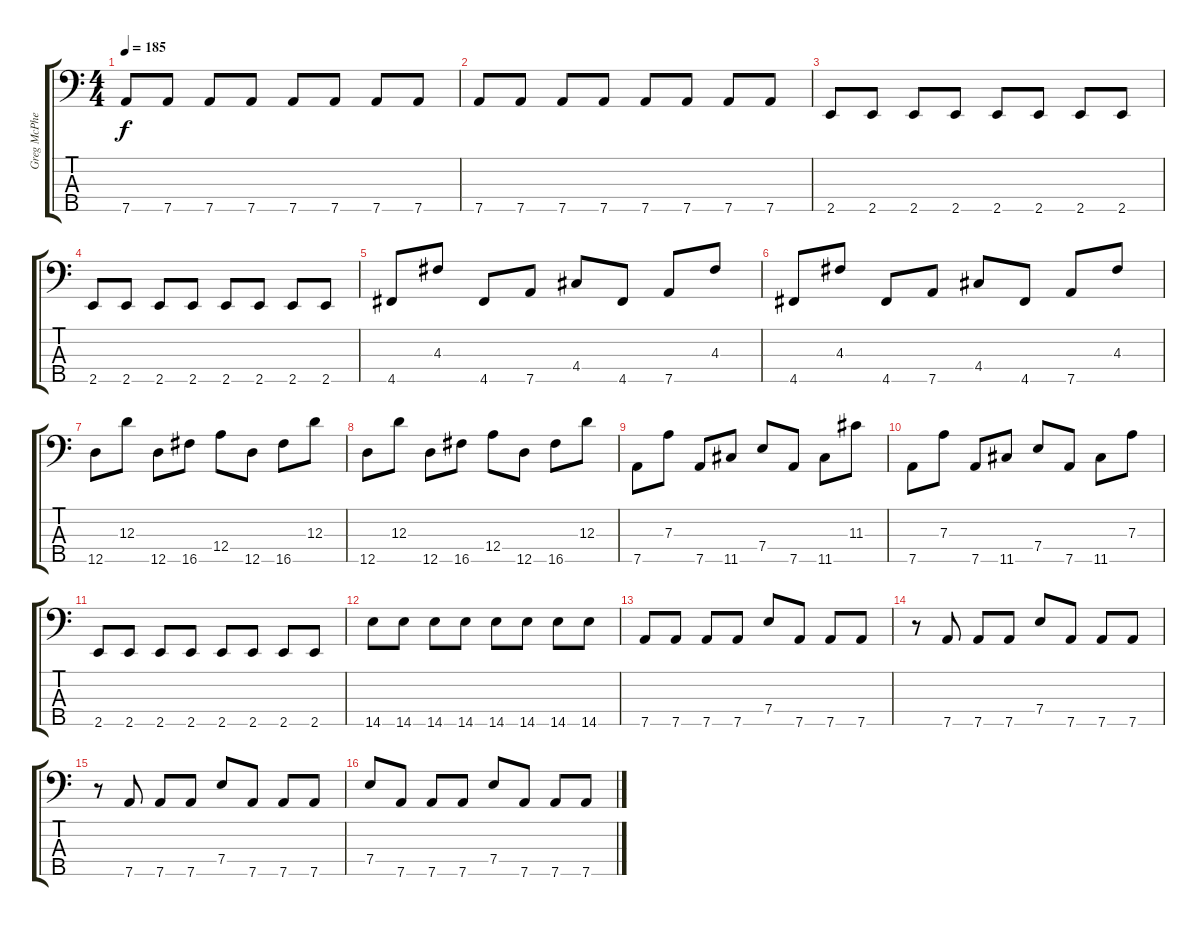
\track ("Greg McPherson" "Greg McPhe") {instrument electricbasspick}
\staff {score tabs}
\tuning (B2 G2 D2 A1 D1) {hide}
\ts (4 4)
\tempo 185
\clef f4
\ks c
7.5.8{dy f} 7.5.8 7.5.8 7.5.8 7.5.8 7.5.8 7.5.8 7.5.8 |
7.5.8 7.5.8 7.5.8 7.5.8 7.5.8 7.5.8 7.5.8 7.5.8 |
2.5.8 2.5.8 2.5.8 2.5.8 2.5.8 2.5.8 2.5.8 2.5.8 |
2.5.8 2.5.8 2.5.8 2.5.8 2.5.8 2.5.8 2.5.8 2.5.8 |
4.5.8 4.3.8 4.5.8 7.5.8 4.4.8 4.5.8 7.5.8 4.3.8 |
4.5.8 4.3.8 4.5.8 7.5.8 4.4.8 4.5.8 7.5.8 4.3.8 |
12.5.8 12.3.8 12.5.8 16.5.8 12.4.8 12.5.8 16.5.8 12.3.8 |
12.5.8 12.3.8 12.5.8 16.5.8 12.4.8 12.5.8 16.5.8 12.3.8 |
7.5.8 7.3.8 7.5.8 11.5.8 7.4.8 7.5.8 11.5.8 11.3.8 |
7.5.8 7.3.8 7.5.8 11.5.8 7.4.8 7.5.8 11.5.8 7.3.8 |
2.5.8 2.5.8 2.5.8 2.5.8 2.5.8 2.5.8 2.5.8 2.5.8 |
14.5.8 14.5.8 14.5.8 14.5.8 14.5.8 14.5.8 14.5.8 14.5.8 |
7.5.8 7.5.8 7.5.8 7.5.8 7.4.8 7.5.8 7.5.8 7.5.8 |
r.8 7.5.8 7.5.8 7.5.8 7.4.8 7.5.8 7.5.8 7.5.8 |
r.8 7.5.8 7.5.8 7.5.8 7.4.8 7.5.8 7.5.8 7.5.8 |
7.4.8 7.5.8 7.5.8 7.5.8 7.4.8 7.5.8 7.5.8 7.5.8
